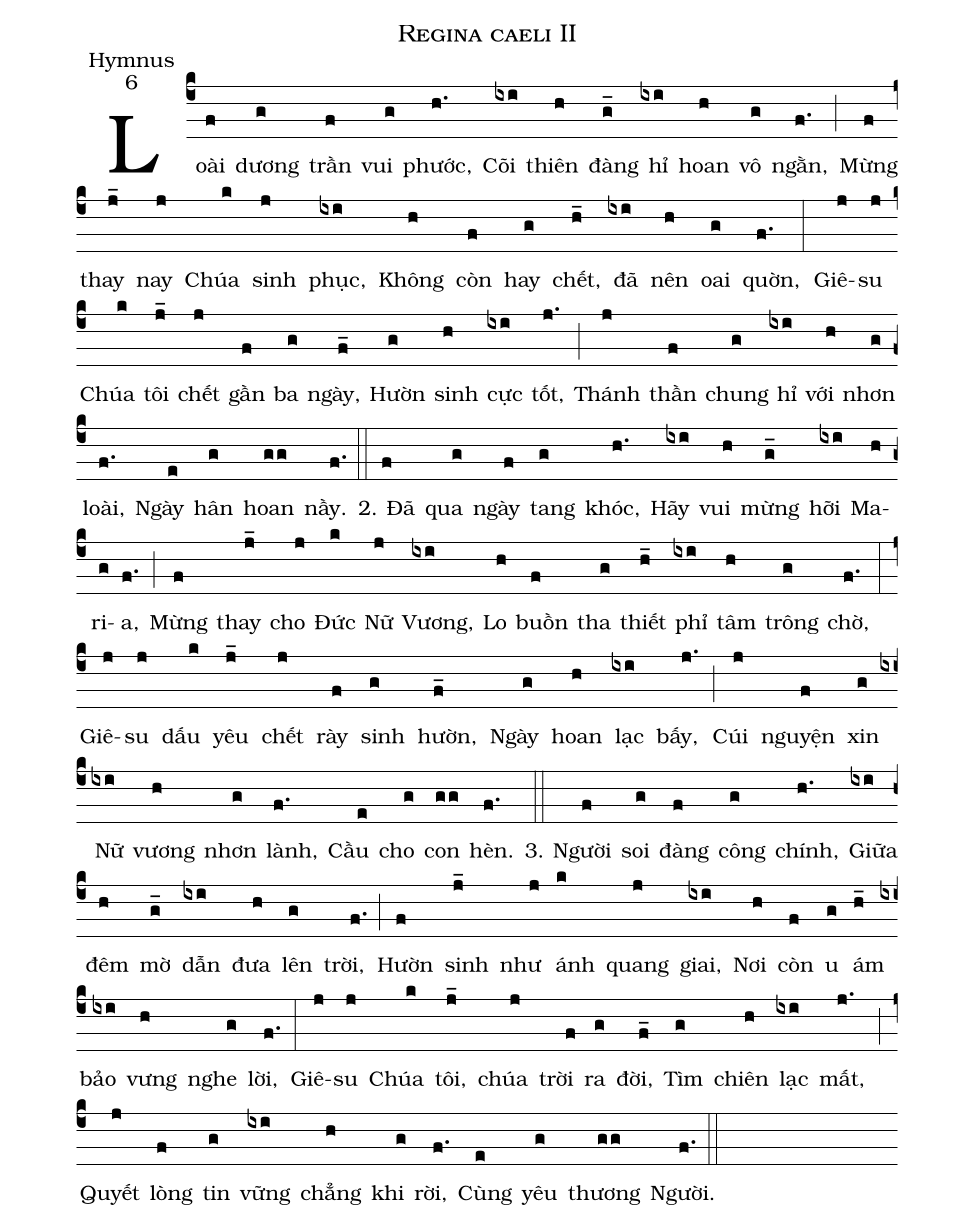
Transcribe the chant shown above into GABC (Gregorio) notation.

name:Regina caeli II;
office-part:Hymnus;
mode:6;
%%
(c4)Loài(f) dương(g) trần(f) vui(g) phước,(h.)
Cõi(ixi) thiên(h) đàng(g_) hỉ(ixi) hoan(h) vô(g) ngằn,(f.) (;)
Mừng(f) thay(j_) nay(j) Chúa(k) sinh(j) phục,(ixi)
Không(h) còn(f) hay(g) chết,(h_) đã(ixi) nên(h) oai(g) quờn,(f.) (:)
Giê-(j)su(j) Chúa(k) tôi(j_) chết(j) gần(f) ba(g) ngày,(f_)
Hườn(g) sinh(h) cực(ixi) tốt,(j.) (;)
Thánh(j) thần(f) chung(g) hỉ(ixi) với(h) nhơn(g) loài,(f.)
Ngày(e) hân(g) hoan(gg) nầy.(f.) (::)
2. Đã(f) qua(g) ngày(f) tang(g) khóc,(h.)
Hãy(ixi) vui(h) mừng(g_) hỡi(ixi) Ma-(h)ri-(g)a,(f.) (;)
Mừng(f) thay(j_) cho(j) Đức(k) Nữ(j) Vương,(ixi)
Lo(h) buồn(f) tha(g) thiết(h_) phỉ(ixi) tâm(h) trông(g) chờ,(f.) (:)
Giê-(j)su(j) dấu(k) yêu(j_) chết(j) rày(f) sinh(g) hườn,(f_)
Ngày(g) hoan(h) lạc(ixi) bấy,(j.) (;)
Cúi(j) nguyện(f) xin(g) Nữ(ixi) vương(h) nhơn(g) lành,(f.)
Cầu(e) cho(g) con(gg) hèn.(f.) (::)
3. Người(f) soi(g) đàng(f) công(g) chính,(h.)
Giữa(ixi) đêm(h) mờ(g_) dẫn(ixi) đưa(h) lên(g) trời,(f.) (;)
Hườn(f) sinh(j_) như(j) ánh(k) quang(j) giai,(ixi)
Nơi(h) còn(f) u(g) ám(h_) bảo(ixi) vưng(h) nghe(g) lời,(f.) (:)
Giê-(j)su(j) Chúa(k) tôi,(j_) chúa(j) trời(f) ra(g) đời,(f_)
Tìm(g) chiên(h) lạc(ixi) mất,(j.) (;)
Quyết(j) lòng(f) tin(g) vững(ixi) chẳng(h) khi(g) rời,(f.)
Cùng(e) yêu(g) thương(gg) Người.(f.) (::)
